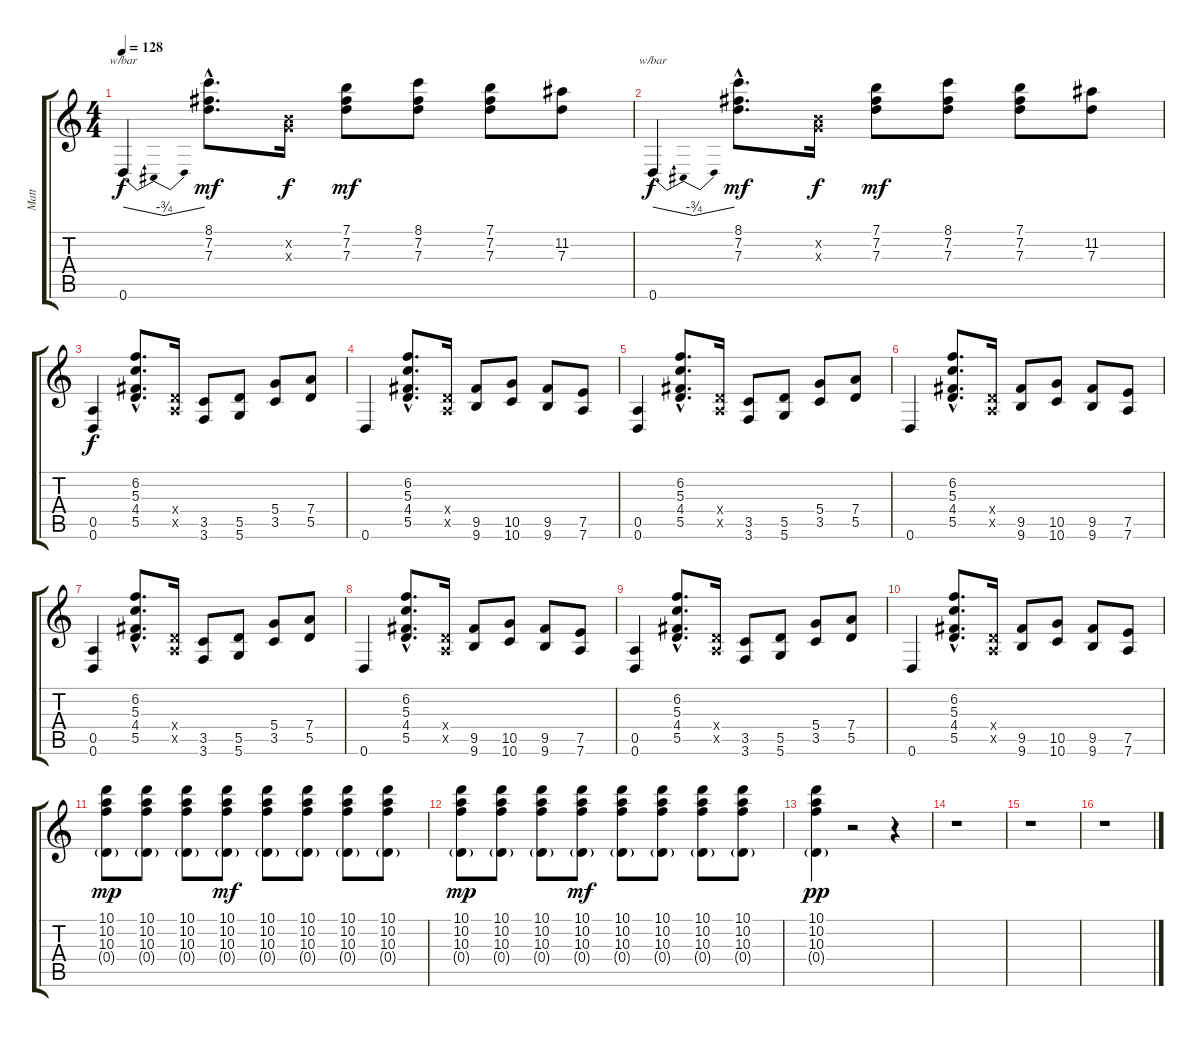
\track ("Matt" "Matt") {instrument overdrivenguitar}
\staff {score tabs}
\tuning (E4 B3 G3 D3 A2 D2) {hide}
\ts (4 4)
\tempo 128
\clef g2
\ks c
0.6.4{tbe (dip default 0 0 30 -3 60 0) dy f volume 10} (8.1{hac} 7.2{hac} 7.3{hac}).8{d dy mf} (0.2{x} 0.3{x}).16{dy f} (7.1 7.2 7.3).8{dy mf} (8.1 7.2 7.3).8 (7.1 7.2 7.3).8 (11.2 7.3).8 |
0.6.4{tbe (dip default 0 0 30 -3 60 0) dy f volume 10} (8.1{hac} 7.2{hac} 7.3{hac}).8{d dy mf} (0.2{x} 0.3{x}).16{dy f} (7.1 7.2 7.3).8{dy mf} (8.1 7.2 7.3).8 (7.1 7.2 7.3).8 (11.2 7.3).8 |
(0.5 0.6).4{dy f volume 14 instrument distortionguitar} (6.2{hac} 5.3{hac} 4.4{hac} 5.5{hac}).8{d} (0.4{x} 0.5{x}).16 (3.5 3.6).8 (5.5 5.6).8 (5.4 3.5).8 (7.4 5.5).8 |
0.6.4 (6.2{hac} 5.3{hac} 4.4{hac} 5.5{hac}).8{d} (0.4{x} 0.5{x}).16 (9.5 9.6).8 (10.5 10.6).8 (9.5 9.6).8 (7.5 7.6).8 |
(0.5 0.6).4 (6.2{hac} 5.3{hac} 4.4{hac} 5.5{hac}).8{d} (0.4{x} 0.5{x}).16 (3.5 3.6).8 (5.5 5.6).8 (5.4 3.5).8 (7.4 5.5).8 |
0.6.4 (6.2{hac} 5.3{hac} 4.4{hac} 5.5{hac}).8{d} (0.4{x} 0.5{x}).16 (9.5 9.6).8 (10.5 10.6).8 (9.5 9.6).8 (7.5 7.6).8 |
(0.5 0.6).4 (6.2{hac} 5.3{hac} 4.4{hac} 5.5{hac}).8{d} (0.4{x} 0.5{x}).16 (3.5 3.6).8 (5.5 5.6).8 (5.4 3.5).8 (7.4 5.5).8 |
0.6.4 (6.2{hac} 5.3{hac} 4.4{hac} 5.5{hac}).8{d} (0.4{x} 0.5{x}).16 (9.5 9.6).8 (10.5 10.6).8 (9.5 9.6).8 (7.5 7.6).8 |
(0.5 0.6).4 (6.2{hac} 5.3{hac} 4.4{hac} 5.5{hac}).8{d} (0.4{x} 0.5{x}).16 (3.5 3.6).8 (5.5 5.6).8 (5.4 3.5).8 (7.4 5.5).8 |
0.6.4 (6.2{hac} 5.3{hac} 4.4{hac} 5.5{hac}).8{d} (0.4{x} 0.5{x}).16 (9.5 9.6).8 (10.5 10.6).8 (9.5 9.6).8 (7.5 7.6).8 |
(10.1 10.2 10.3 0.4{g}).8{dy mp volume 10} (10.1 10.2 10.3 0.4{g}).8 (10.1 10.2 10.3 0.4{g}).8 (10.1 10.2 10.3 0.4{g}).8{dy mf} (10.1 10.2 10.3 0.4{g}).8 (10.1 10.2 10.3 0.4{g}).8 (10.1 10.2 10.3 0.4{g}).8 (10.1 10.2 10.3 0.4{g}).8 |
(10.1 10.2 10.3 0.4{g}).8{dy mp} (10.1 10.2 10.3 0.4{g}).8 (10.1 10.2 10.3 0.4{g}).8 (10.1 10.2 10.3 0.4{g}).8{dy mf} (10.1 10.2 10.3 0.4{g}).8 (10.1 10.2 10.3 0.4{g}).8 (10.1 10.2 10.3 0.4{g}).8 (10.1 10.2 10.3 0.4{g}).8 |
(10.1 10.2 10.3 0.4{g}).4{dy pp} r.2 r.4 |
r.1 |
r.1 |
r.1
